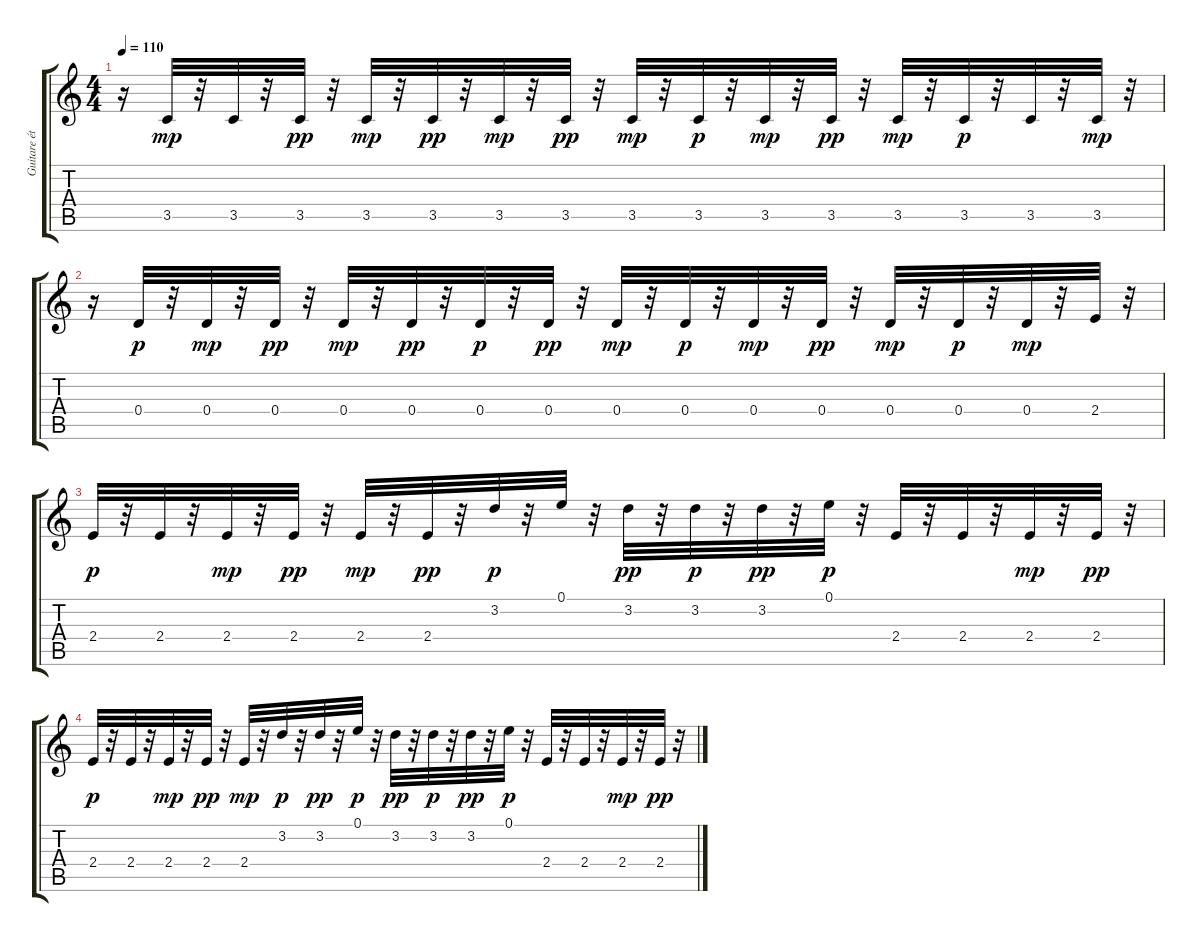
\track ("Guitare étouffée" "Guitare ét") {instrument electricguitarmuted}
\staff {score tabs}
\tuning (E4 B3 G3 D3 A2 E2) {hide}
\ts (4 4)
\tempo 110
\clef g2
\ks c
r.16{dy pp} 3.5.32{dy mp} r.32 3.5.32 r.32 3.5.32{dy pp} r.32 3.5.32{dy mp} r.32 3.5.32{dy pp} r.32 3.5.32{dy mp} r.32 3.5.32{dy pp} r.32 3.5.32{dy mp} r.32 3.5.32{dy p} r.32 3.5.32{dy mp} r.32 3.5.32{dy pp} r.32 3.5.32{dy mp} r.32 3.5.32{dy p} r.32 3.5.32 r.32 3.5.32{dy mp} r.32 |
r.16 0.4.32{dy p} r.32 0.4.32{dy mp} r.32 0.4.32{dy pp} r.32 0.4.32{dy mp} r.32 0.4.32{dy pp} r.32 0.4.32{dy p} r.32 0.4.32{dy pp} r.32 0.4.32{dy mp} r.32 0.4.32{dy p} r.32 0.4.32{dy mp} r.32 0.4.32{dy pp} r.32 0.4.32{dy mp} r.32 0.4.32{dy p} r.32 0.4.32{dy mp} r.32 2.4.32 r.32 |
2.4.32{dy p} r.32 2.4.32 r.32 2.4.32{dy mp} r.32 2.4.32{dy pp} r.32 2.4.32{dy mp} r.32 2.4.32{dy pp} r.32 3.2.32{dy p} r.32 0.1.32 r.32 3.2.32{dy pp} r.32 3.2.32{dy p} r.32 3.2.32{dy pp} r.32 0.1.32{dy p} r.32 2.4.32 r.32 2.4.32 r.32 2.4.32{dy mp} r.32 2.4.32{dy pp} r.32 |
2.4.32{dy p} r.32 2.4.32 r.32 2.4.32{dy mp} r.32 2.4.32{dy pp} r.32 2.4.32{dy mp} r.32 3.2.32{dy p} r.32 3.2.32{dy pp} r.32 0.1.32{dy p} r.32 3.2.32{dy pp} r.32 3.2.32{dy p} r.32 3.2.32{dy pp} r.32 0.1.32{dy p} r.32 2.4.32 r.32 2.4.32 r.32 2.4.32{dy mp} r.32 2.4.32{dy pp} r.32
